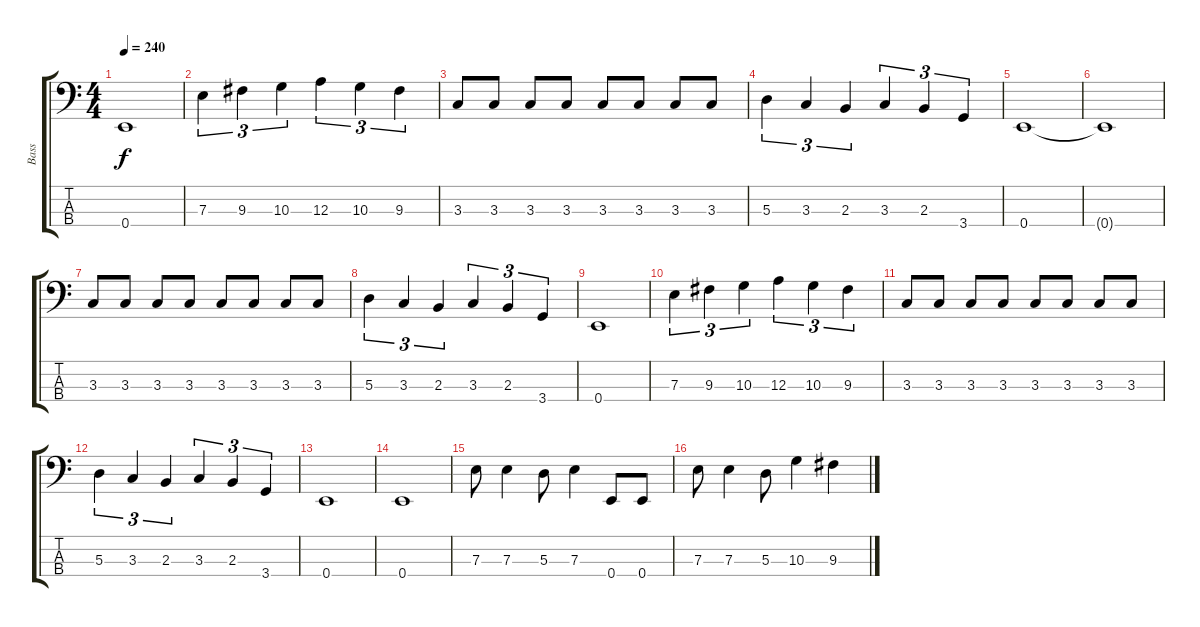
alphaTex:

\track ("Bass" "Bass") {instrument electricbassfinger}
\staff {score tabs}
\tuning (G2 D2 A1 E1) {hide}
\ts (4 4)
\tempo 240
\clef f4
\ks c
0.4.1{dy f} |
7.3.4{tu (3 2)} 9.3.4{tu (3 2)} 10.3.4{tu (3 2)} 12.3.4{tu (3 2)} 10.3.4{tu (3 2)} 9.3.4{tu (3 2)} |
3.3.8 3.3.8 3.3.8 3.3.8 3.3.8 3.3.8 3.3.8 3.3.8 |
5.3.4{tu (3 2)} 3.3.4{tu (3 2)} 2.3.4{tu (3 2)} 3.3.4{tu (3 2)} 2.3.4{tu (3 2)} 3.4.4{tu (3 2)} |
0.4.1 |
0.4{t}.1 |
3.3.8 3.3.8 3.3.8 3.3.8 3.3.8 3.3.8 3.3.8 3.3.8 |
5.3.4{tu (3 2)} 3.3.4{tu (3 2)} 2.3.4{tu (3 2)} 3.3.4{tu (3 2)} 2.3.4{tu (3 2)} 3.4.4{tu (3 2)} |
0.4.1 |
7.3.4{tu (3 2)} 9.3.4{tu (3 2)} 10.3.4{tu (3 2)} 12.3.4{tu (3 2)} 10.3.4{tu (3 2)} 9.3.4{tu (3 2)} |
3.3.8 3.3.8 3.3.8 3.3.8 3.3.8 3.3.8 3.3.8 3.3.8 |
5.3.4{tu (3 2)} 3.3.4{tu (3 2)} 2.3.4{tu (3 2)} 3.3.4{tu (3 2)} 2.3.4{tu (3 2)} 3.4.4{tu (3 2)} |
0.4.1 |
0.4.1 |
7.3.8 7.3.4 5.3.8 7.3.4 0.4.8 0.4.8 |
7.3.8 7.3.4 5.3.8 10.3.4 9.3.4
